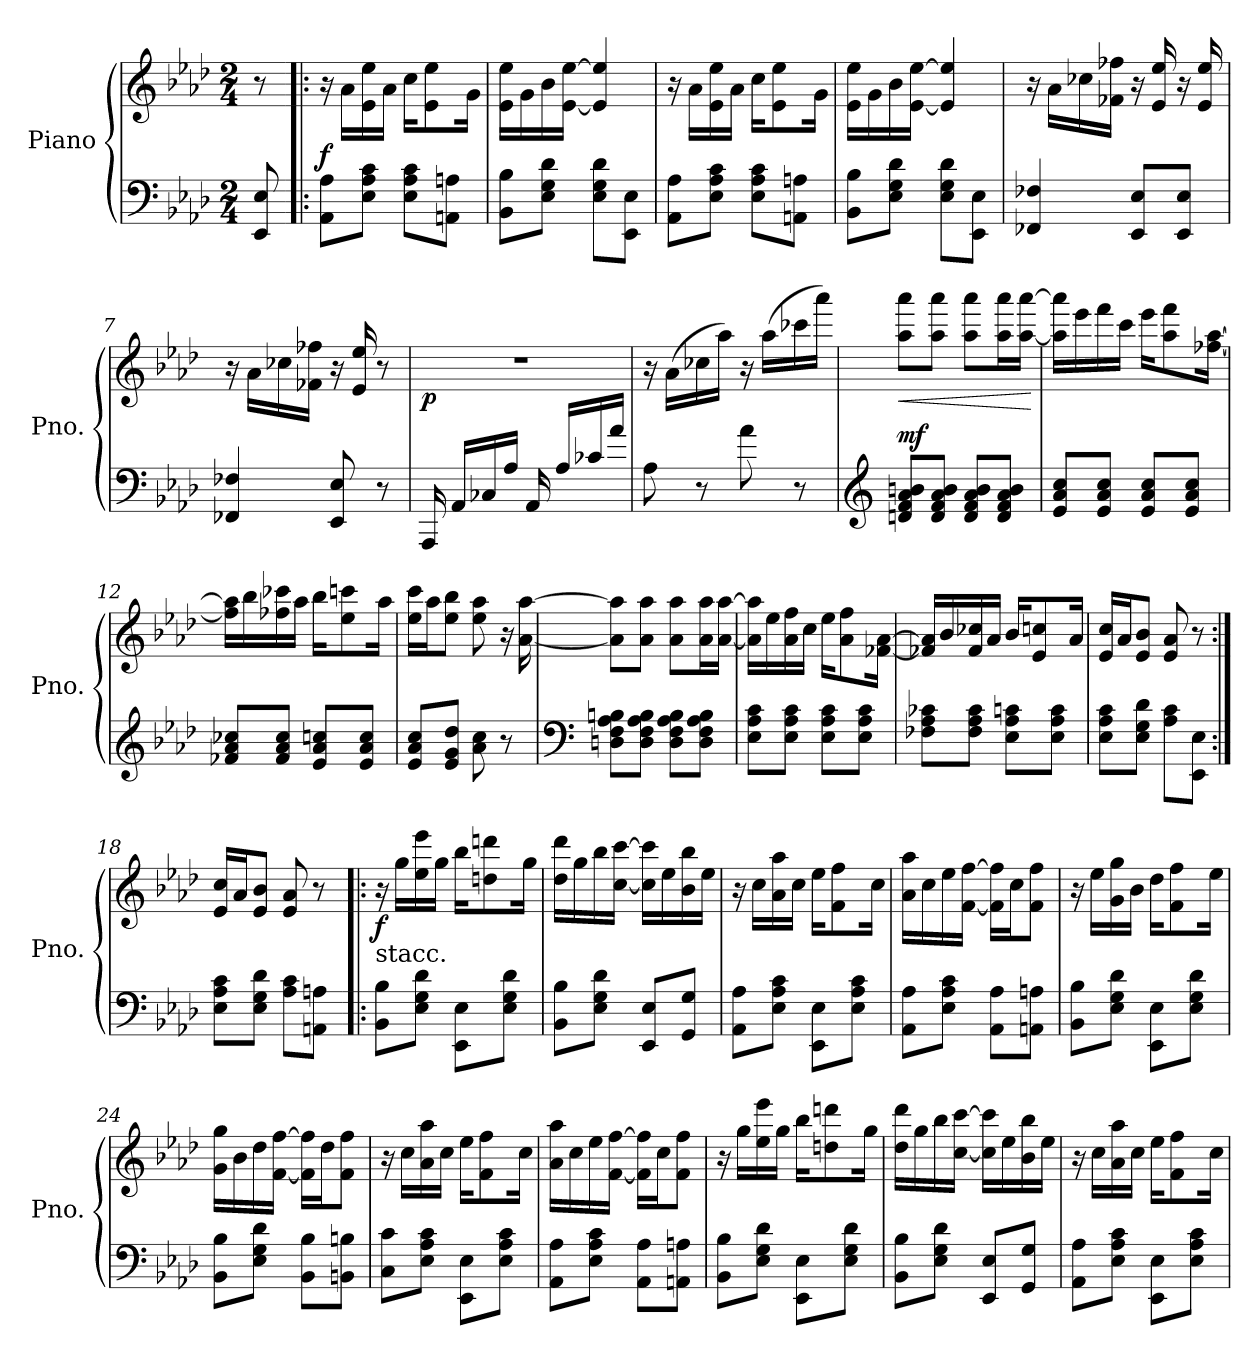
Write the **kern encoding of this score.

**kern	**kern	**dynam
*part1	*part1	*part1
*staff2	*staff1	*staff1/2
*I"Piano	*	*
*I'Pno.	*	*
*clefF4	*clefG2	*
*k[b-e-a-d-]	*k[b-e-a-d-]	*
*M2/4	*M2/4	*
*MM100	*MM100	*
=1	=1	=1
8EE-/ 8E-/	8r	.
=2!|:	=2!|:	=2!|:
!	!	!LO:DY:b
8AA-\ 8A-\L	16r	f
.	16a-\LL	.
8E-\ 8A-\ 8c\J	16e-\ 16ee-\	.
.	16a-\JJ	.
8E-\ 8A-\ 8c\L	16cc\KL	.
.	8e-\ 8ee-\	.
8AAn\ 8An\J	.	.
.	16g\Jk	.
=3	=3	=3
8BB-\ 8B-\L	16e-\ 16ee-\LL	.
.	16g\	.
8E-\ 8G\ 8d-\J	16b-\	.
.	[16e-\ [16ee-\JJ	.
8E-\ 8G\ 8d-\L	4e-/] 4ee-/]	.
8EE-\ 8E-\J	.	.
=4	=4	=4
8AA-\ 8A-\L	16r	.
.	16a-\LL	.
8E-\ 8A-\ 8c\J	16e-\ 16ee-\	.
.	16a-\JJ	.
8E-\ 8A-\ 8c\L	16cc\KL	.
.	8e-\ 8ee-\	.
8AAn\ 8An\J	.	.
.	16g\Jk	.
=5	=5	=5
8BB-\ 8B-\L	16e-\ 16ee-\LL	.
.	16g\	.
8E-\ 8G\ 8d-\J	16b-\	.
.	[16e-\ [16ee-\JJ	.
8E-\ 8G\ 8d-\L	4e-/] 4ee-/]	.
8EE-\ 8E-\J	.	.
!!LO:LB:g=z
=6	=6	=6
4FF-X/ 4F-X/	16r	.
.	16a-\LL	.
.	16cc-X\	.
.	16f-X\ 16ff-X\JJ	.
8EE-/ 8E-/L	16r	.
.	16e-/ 16ee-/	.
8EE-/ 8E-/J	16r	.
.	16e-/ 16ee-/	.
=7	=7	=7
4FF-X/ 4F-X/	16r	.
.	16a-\LL	.
.	16cc-X\	.
.	16f-X\ 16ff-X\JJ	.
8EE-/ 8E-/	16r	.
.	16e-/ 16ee-/	.
8r	8r	.
=8	=8	=8
!	!	!LO:DY:b
16AAA-/	2r	p
16AA-/LL	.	.
16C-X/	.	.
16A-/JJ	.	.
16AA-/	.	.
16A-/LL	.	.
16c-X/	.	.
16a-/JJ	.	.
=9	=9	=9
8A-\	16r	.
.	(>16a-\LL	.
8r	16cc-X\	.
.	16aa-\JJ)	.
8a-\	16r	.
.	(>16aa-\LL	.
8r	16ccc-X\	.
.	16aaa-\JJ)	.
!!LO:LB:g=z
=10	=10	=10
*clefG2	*	*
!	!	!LO:HP:b
!	!	!LO:DY:n=1:a=2
8dn/ 8f/ 8a-/ 8bn/L	8aa-\ 8aaa-\L	< mf
8d/ 8f/ 8a-/ 8b/J	8aa-\ 8aaa-\J	.
8d/ 8f/ 8a-/ 8b/L	8aa-\ 8aaa-\L	.
8d/ 8f/ 8a-/ 8b/J	16aa-\ 16aaa-\L	.
.	[16aa-\ [16aaa-\JJ	.
.	.	[
=11	=11	=11
8e-/ 8a-/ 8cc/L	16aa-\] 16aaa-\]LL	.
.	16eee-\	.
8e-/ 8a-/ 8cc/J	16fff\	.
.	16ccc\JJ	.
8e-/ 8a-/ 8cc/L	16eee-\KL	.
.	8aa-\ 8fff\	.
8e-/ 8a-/ 8cc/J	.	.
.	[16ff-X\ [16aa-\Jk	.
=12	=12	=12
8f-X/ 8a-/ 8cc-X/L	16ff-\] 16aa-\]LL	.
.	16bb-\	.
8f-/ 8a-/ 8cc-/J	16ff-X\ 16ccc-X\	.
.	16aa-\JJ	.
8e-/ 8a-/ 8ccn/L	16bb-\KL	.
.	8ee-\ 8cccn\	.
8e-/ 8a-/ 8cc/J	.	.
.	16aa-\Jk	.
=13	=13	=13
8e-/ 8a-/ 8cc/L	16ee-\ 16ccc\LL	.
.	16aa-\J	.
8e-/ 8g/ 8dd-/J	8ee-\ 8bb-\J	.
8a-\ 8cc\	8ee-\ 8aa-\	.
8r	16r	.
.	[16a-\ [16aa-\	.
!!LO:LB:g=z
=14	=14	=14
*clefF4	*	*
8Dn\ 8F\ 8A-\ 8Bn\L	8a-\] 8aa-\]L	.
8D\ 8F\ 8A-\ 8B\J	8a-\ 8aa-\J	.
8D\ 8F\ 8A-\ 8B\L	8a-\ 8aa-\L	.
8D\ 8F\ 8A-\ 8B\J	16a-\ 16aa-\L	.
.	[16a-\ [16aa-\JJ	.
=15	=15	=15
8E-\ 8A-\ 8c\L	16a-\] 16aa-\]LL	.
.	16ee-\	.
8E-\ 8A-\ 8c\J	16a-\ 16ff\	.
.	16cc\JJ	.
8E-\ 8A-\ 8c\L	16ee-\KL	.
.	8a-\ 8ff\	.
8E-\ 8A-\ 8c\J	.	.
.	[16f-X\ [16a-\Jk	.
=16	=16	=16
8F-X\ 8A-\ 8c-X\L	16f-X/] 16a-/]LL	.
.	16b-/	.
8F-\ 8A-\ 8c-\J	16f-/ 16cc-X/	.
.	16a-/JJ	.
8E-\ 8A-\ 8cn\L	16b-/KL	.
.	8e-/ 8ccn/	.
8E-\ 8A-\ 8c\J	.	.
.	16a-/Jk	.
=17	=17	=17
8E-\ 8A-\ 8c\L	16e-/ 16cc/LL	.
.	16a-/J	.
8E-\ 8G\ 8d-\J	8e-/ 8b-/J	.
8A-\ 8c\L	8e-/ 8a-/	.
8EE-\ 8E-\J	8r	.
=18:|!	=18:|!	=18:|!
8E-\ 8A-\ 8c\L	16e-/ 16cc/LL	.
.	16a-/J	.
8E-\ 8G\ 8d-\J	8e-/ 8b-/J	.
8A-\ 8c\L	8e-/ 8a-/	.
8AAn\ 8An\J	8r	.
!!LO:LB:g=z
=19!|:	=19!|:	=19!|:
!	!LO:TX:b:t=stacc.	!
!	!	!LO:DY:b
8BB-\ 8B-\L	16r	f
.	16gg\LL	.
8E-\ 8G\ 8d-\J	16ee-\ 16eee-\	.
.	16gg\JJ	.
8EE-\ 8E-\L	16bb-\KL	.
.	8ddn\ 8dddn\	.
8E-\ 8G\ 8d-\J	.	.
.	16gg\Jk	.
=20	=20	=20
8BB-\ 8B-\L	16dd-\ 16ddd-\LL	.
.	16gg\	.
8E-\ 8G\ 8d-\J	16bb-\	.
.	[16cc\ [16ccc\JJ	.
8EE-/ 8E-/L	16cc\] 16ccc\]LL	.
.	16ee-\	.
8GG/ 8G/J	16b-\ 16bb-\	.
.	16ee-\JJ	.
=21	=21	=21
8AA-\ 8A-\L	16r	.
.	16cc\LL	.
8E-\ 8A-\ 8c\J	16a-\ 16aa-\	.
.	16cc\JJ	.
8EE-\ 8E-\L	16ee-\KL	.
.	8f\ 8ff\	.
8E-\ 8A-\ 8c\J	.	.
.	16cc\Jk	.
=22	=22	=22
8AA-\ 8A-\L	16a-\ 16aa-\LL	.
.	16cc\	.
8E-\ 8A-\ 8c\J	16ee-\	.
.	[16f\ [16ff\JJ	.
8AA-\ 8A-\L	16f\] 16ff\]LL	.
.	16cc\J	.
8AAn\ 8An\J	8f\ 8ff\J	.
!!LO:PB:g=z
=23	=23	=23
8BB-\ 8B-\L	16r	.
.	16ee-\LL	.
8E-\ 8G\ 8d-\J	16g\ 16gg\	.
.	16b-\JJ	.
8EE-\ 8E-\L	16dd-\KL	.
.	8f\ 8ff\	.
8E-\ 8G\ 8d-\J	.	.
.	16ee-\Jk	.
=24	=24	=24
8BB-\ 8B-\L	16g\ 16gg\LL	.
.	16b-\	.
8E-\ 8G\ 8d-\J	16dd-\	.
.	[16f\ [16ff\JJ	.
8BB-\ 8B-\L	16f\] 16ff\]LL	.
.	16dd-\J	.
8BBn\ 8Bn\J	8f\ 8ff\J	.
=25	=25	=25
8C\ 8c\L	16r	.
.	16cc\LL	.
8E-\ 8A-\ 8c\J	16a-\ 16aa-\	.
.	16cc\JJ	.
8EE-\ 8E-\L	16ee-\KL	.
.	8f\ 8ff\	.
8E-\ 8A-\ 8c\J	.	.
.	16cc\Jk	.
=26	=26	=26
8AA-\ 8A-\L	16a-\ 16aa-\LL	.
.	16cc\	.
8E-\ 8A-\ 8c\J	16ee-\	.
.	[16f\ [16ff\JJ	.
8AA-\ 8A-\L	16f\] 16ff\]LL	.
.	16cc\J	.
8AAn\ 8An\J	8f\ 8ff\J	.
!!LO:LB:g=z
=27	=27	=27
8BB-\ 8B-\L	16r	.
.	16gg\LL	.
8E-\ 8G\ 8d-\J	16ee-\ 16eee-\	.
.	16gg\JJ	.
8EE-\ 8E-\L	16bb-\KL	.
.	8ddn\ 8dddn\	.
8E-\ 8G\ 8d-\J	.	.
.	16gg\Jk	.
=28	=28	=28
8BB-\ 8B-\L	16dd-\ 16ddd-\LL	.
.	16gg\	.
8E-\ 8G\ 8d-\J	16bb-\	.
.	[16cc\ [16ccc\JJ	.
8EE-/ 8E-/L	16cc\] 16ccc\]LL	.
.	16ee-\	.
8GG/ 8G/J	16b-\ 16bb-\	.
.	16ee-\JJ	.
=29	=29	=29
8AA-\ 8A-\L	16r	.
.	16cc\LL	.
8E-\ 8A-\ 8c\J	16a-\ 16aa-\	.
.	16cc\JJ	.
8EE-\ 8E-\L	16ee-\KL	.
.	8f\ 8ff\	.
8E-\ 8A-\ 8c\J	.	.
.	16cc\Jk	.
=	=	=
*-	*-	*-
